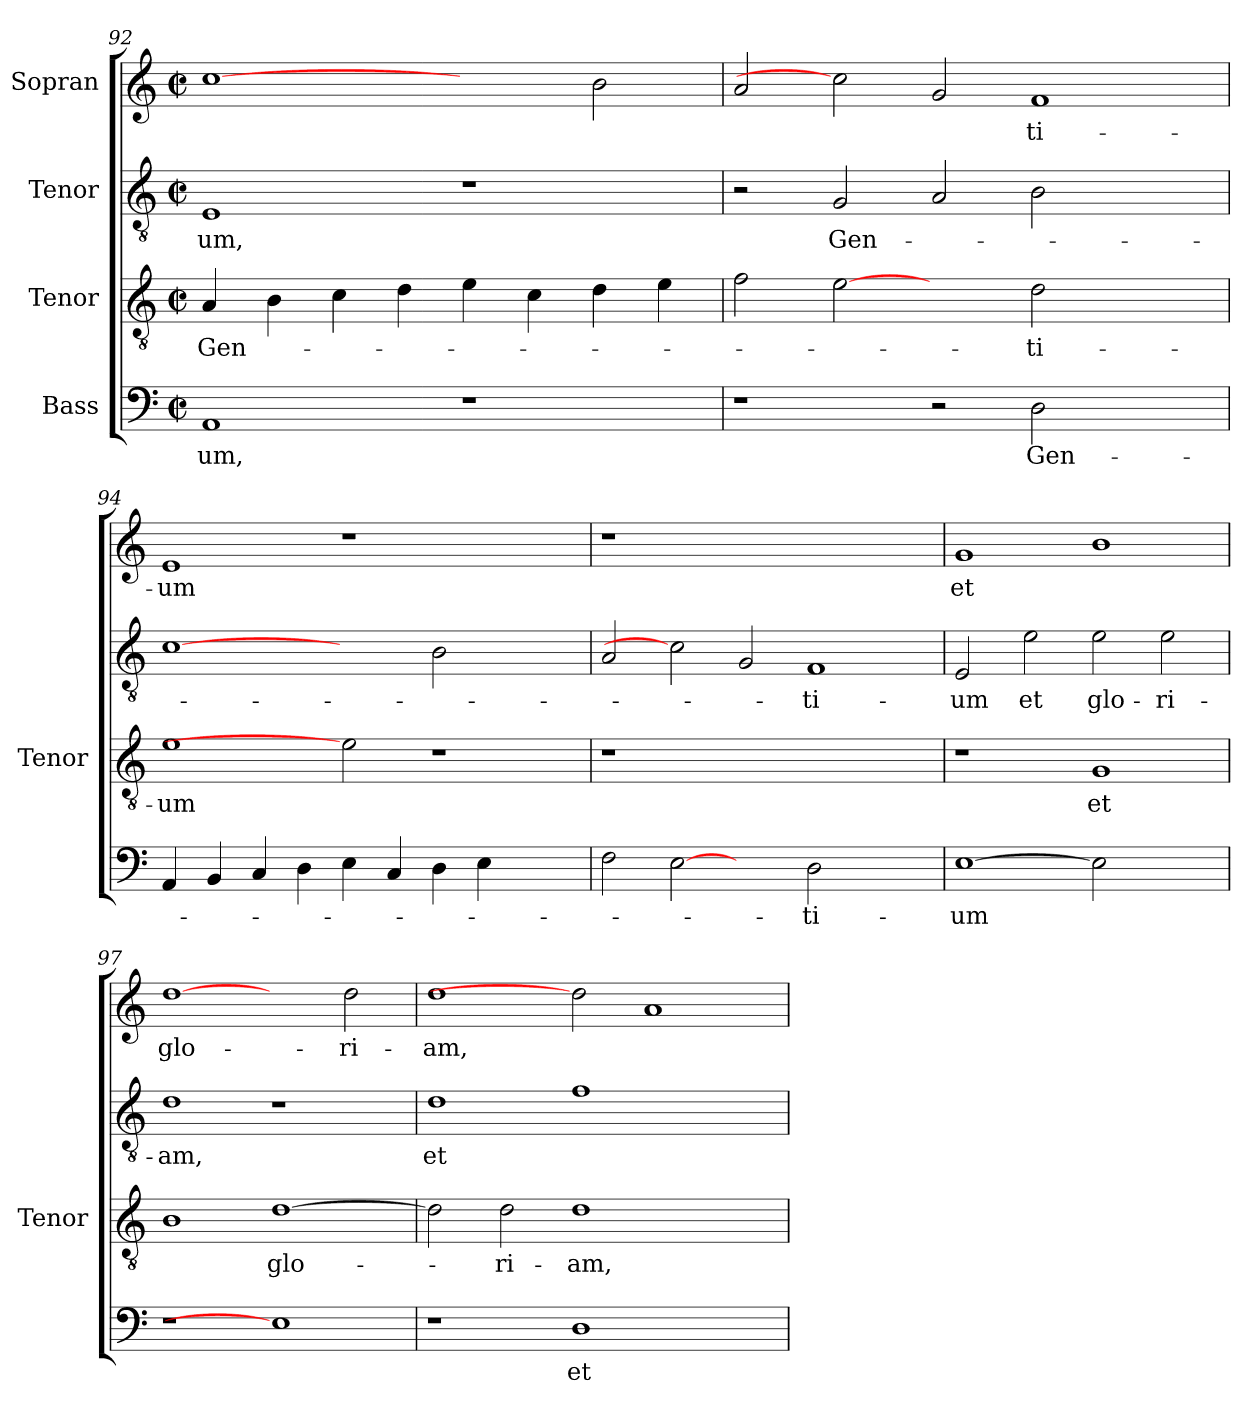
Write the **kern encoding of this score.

**kern	**text	**kern	**text	**kern	**text	**kern	**text
*part4	*part4	*part3	*part3	*part2	*part2	*part1	*part1
*staff4	*staff4	*staff3	*staff3	*staff2	*staff2	*staff1	*staff1
*I"Bass	*	*I"Tenor	*	*I"Tenor	*	*I"Sopran	*
*	*	*I'Tenor	*	*	*	*	*
*clefF4	*	*clefGv2	*	*clefGv2	*	*clefG2	*
*	*	*ITrd7c12	*	*ITrd7c12	*	*	*
*k[]	*	*k[]	*	*k[]	*	*k[]	*
*C:	*	*C:	*	*C:	*	*C:	*
*M2/2	*	*M2/2	*	*M2/2	*	*M2/2	*
*met(c|)	*	*met(c|)	*	*met(c|)	*	*met(c|)	*
=92	=92	=92	=92	=92	=92	=92	=92
!	!LO:LY:b:color=#000000	!	!	!	!	!	!
!	!	!	!LO:LY:b:color=#000000	!	!	!	!
!	!	!	!	!	!LO:LY:b:color=#000000	!	!
1AAi	-um,	4AAi/	Gen-	1EEi	-um,	[1cci	.
.	.	4BBi\	.	.	.	.	.
.	.	4Ci\	.	.	.	.	.
.	.	4Di\	.	.	.	.	.
1r	.	4Ei\	.	1r	.	2ryy	.
.	.	4Ci\	.	.	.	.	.
.	.	4Di\	.	.	.	2bi\	.
.	.	4Ei\	.	.	.	.	.
=93	=93	=93	=93	=93	=93	=93	=93
1r	.	2Fi\	.	2r	.	2ai/	.
!	!	!	!	!	!LO:LY:b:color=#000000	!	!
.	.	[2Ei	.	2GGi/	Gen-	2cci]	.
2r	.	2ryy	.	2AAi/	.	2gi/	.
!	!LO:LY:b:color=#000000	!	!	!	!	!	!
!	!	!	!LO:LY:b:color=#000000	!	!	!	!
!	!	!	!	!	!	!	!LO:LY:b:color=#000000
2Di\	Gen-	2Di\	-ti-	2BBi\	.	1fi	-ti-
2ryy	.	2ryy	.	2ryy	.	.	.
=94	=94	=94	=94	=94	=94	=94	=94
!	!	!	!LO:LY:b:color=#000000	!	!	!	!
!	!	!	!	!	!	!	!LO:LY:b:color=#000000
4AAi/	.	1Ei	-um	[1Ci	.	1ei	-um
4BBi/	.	.	.	.	.	.	.
4Ci/	.	.	.	.	.	.	.
4Di\	.	.	.	.	.	.	.
4Ei\	.	2Ei]	.	2ryy	.	1r	.
4Ci/	.	.	.	.	.	.	.
4Di\	.	1r	.	2BBi\	.	.	.
4Ei\	.	.	.	.	.	.	.
2ryy	.	.	.	2ryy	.	2ryy	.
=95	=95	=95	=95	=95	=95	=95	=95
!	!	!LO:N:vis=1	!	!	!	!LO:N:vis=1	!
2Fi\	.	1r	.	2AAi/	.	1r	.
[2Ei	.	.	.	2Ci]	.	.	.
2ryy	.	1.ryy	.	2GGi/	.	1.ryy	.
!	!LO:LY:b:color=#000000	!	!	!	!	!	!
!	!	!	!	!	!LO:LY:b:color=#000000	!	!
2Di\	-ti-	.	.	1FFi	-ti-	.	.
2ryy	.	.	.	.	.	.	.
=96	=96	=96	=96	=96	=96	=96	=96
!	!LO:LY:b:color=#000000	!	!	!	!	!	!
!	!	!	!	!	!LO:LY:b:color=#000000	!	!
!	!	!	!	!	!	!	!LO:LY:b:color=#000000
[1Ei	-um	1r	.	2EEi/	-um	1gi	et
!	!	!	!	!	!LO:LY:b:color=#000000	!	!
.	.	.	.	2Ei\	et	.	.
!	!	!	!LO:LY:b:color=#000000	!	!	!	!
!	!	!	!	!	!LO:LY:b:color=#000000	!	!
2Ei]	.	1GGi	et	2Ei\	glo-	1bi	.
!	!	!	!	!	!LO:LY:b:color=#000000	!	!
2ryy	.	.	.	2Ei\	-ri-	.	.
=97	=97	=97	=97	=97	=97	=97	=97
!LO:N:vis=1	!	!	!	!	!	!	!
!	!	!	!	!	!LO:LY:b:color=#000000	!	!
!	!	!	!	!	!	!	!LO:LY:b:color=#000000
1r	.	1BBi	.	1Di	-am,	[1ddi	glo-
!	!	!	!LO:LY:b:color=#000000	!	!	!	!
1Ei]	.	[>1Di	glo-	1r	.	2ryy	.
!	!	!	!	!	!	!	!LO:LY:b:color=#000000
.	.	.	.	.	.	2ddi\	-ri-
!!LO:LB:g=z
=98	=98	=98	=98	=98	=98	=98	=98
!	!	!	!	!	!LO:LY:b:color=#000000	!	!
!	!	!	!	!	!	!	!LO:LY:b:color=#000000
1r	.	2Di\]	.	1Di	et	1ddi	-am,
!	!	!	!LO:LY:b:color=#000000	!	!	!	!
.	.	2Di\	-ri-	.	.	.	.
!	!LO:LY:b:color=#000000	!	!	!	!	!	!
!	!	!	!LO:LY:b:color=#000000	!	!	!	!
1Di	et	1Di	-am,	1Fi	.	2ddi]	.
.	.	.	.	.	.	1ai	.
2ryy	.	2ryy	.	2ryy	.	.	.
=	=	=	=	=	=	=	=
*-	*-	*-	*-	*-	*-	*-	*-
